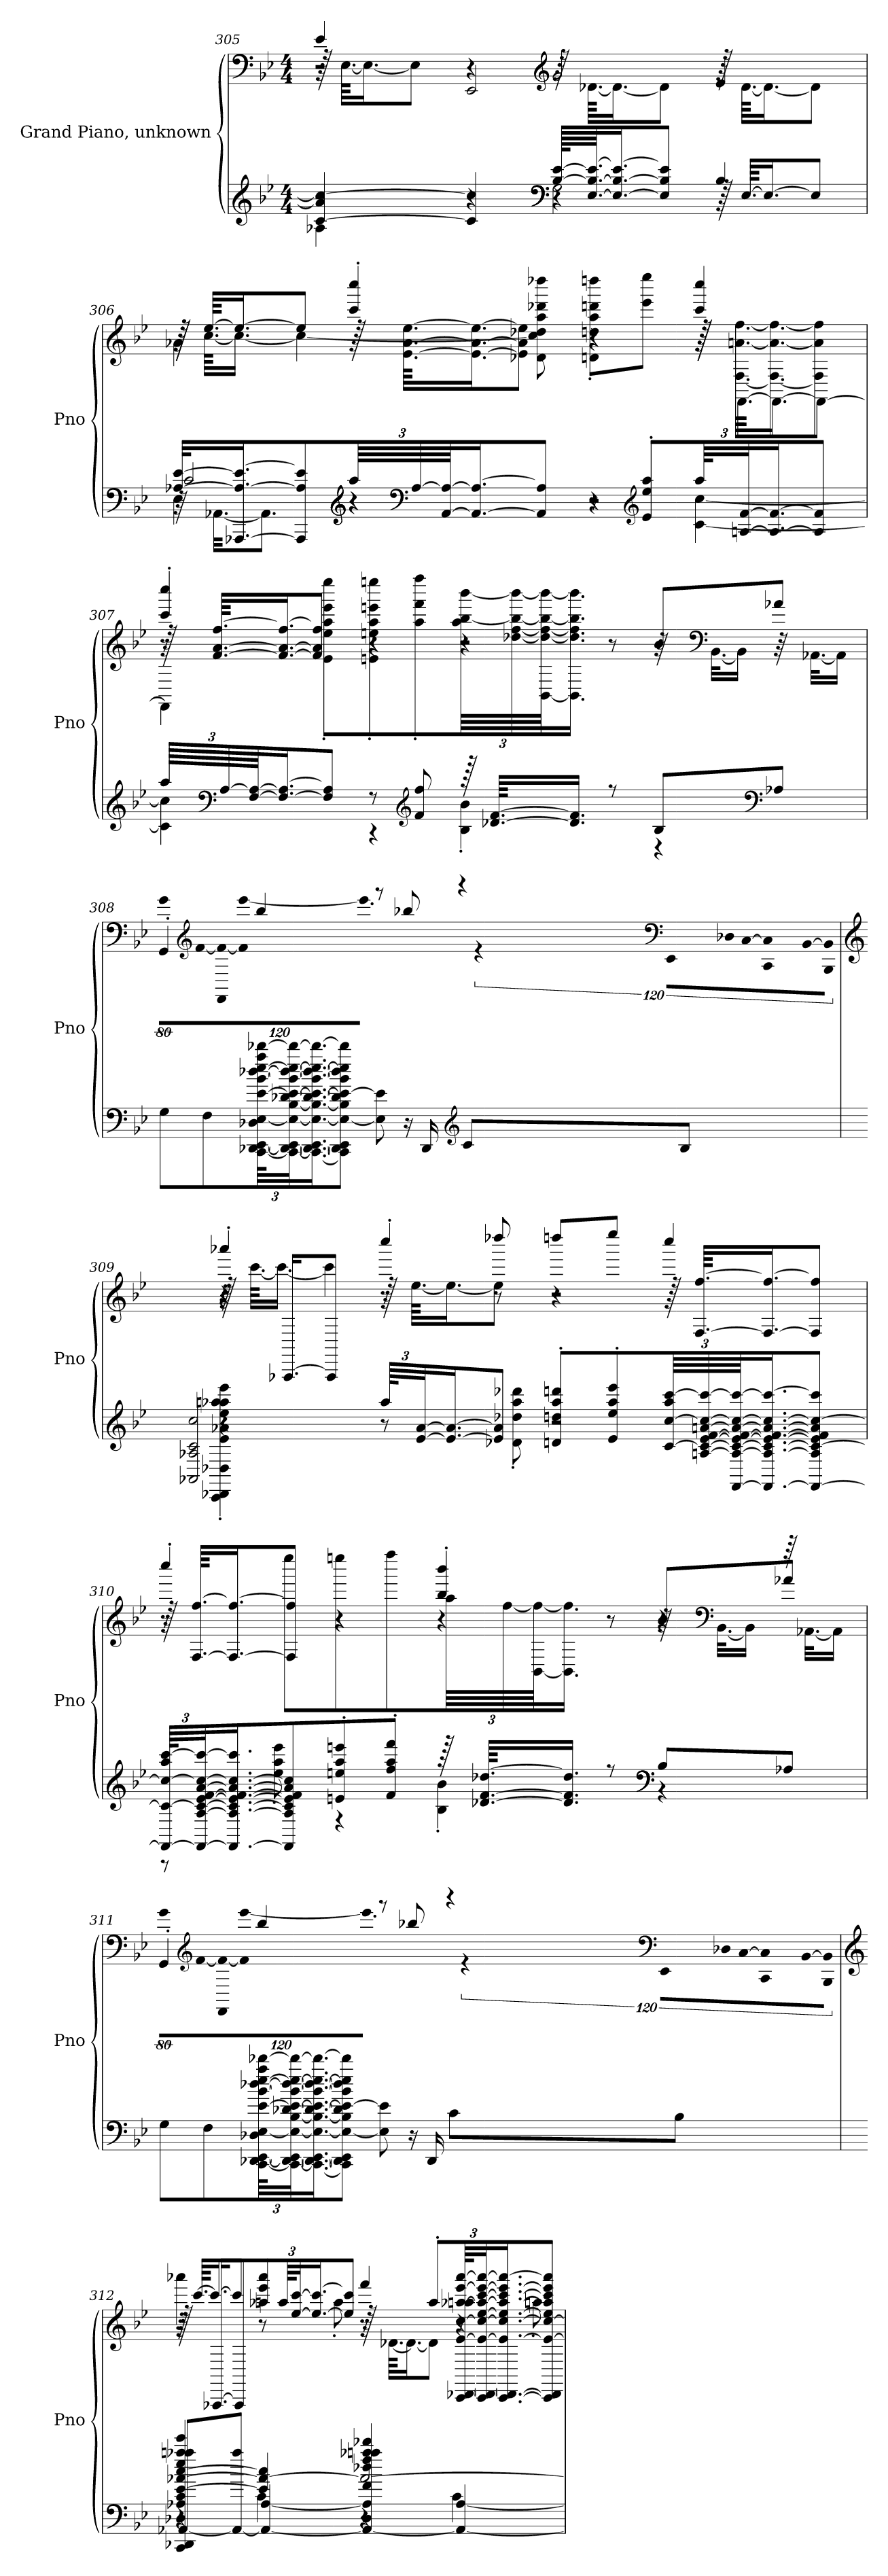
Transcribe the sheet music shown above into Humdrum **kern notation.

**kern	**kern
*part1	*part1
*staff2	*staff1
*I"Grand Piano, unknown	*
*I'Pno	*
!!LO:LB:g=z
*clefG2	*clefF4
*k[b-e-]	*k[b-e-]
*M4/4	*M4/4
=305	=305
*^	*^
*	*^	*	*^
[4c/ 4a-/] 4cc/_	4A-X\	2r	2r	128r	4e-/
.	.	.	.	[64.E-\KKLL	.
.	.	.	.	16.E-\J_	.
.	.	.	.	8E-\J]	.
4c/] 4cc/]	4r	.	.	4r	2EE-/
*clefF4	*	*	*clefG2	*	*
[128B-/ [128e-/KLLLL	2G\	4r	2g/	128r	.
[64.E-/ 64.B-/_ 64.e-/_JJ	.	.	.	[64.d-X\KKLL	.
16.E-/_ 16.B-/_ 16.e-/_J	.	.	.	16.d-\J_	.
8E-/] 8B-/] 8e-/]J	.	.	.	8d-\J]	.
128r	.	4B-/	.	128r	4e-/
[64.E-/KKLL	.	.	.	[64.d-\KKLL	.
16.E-/J_	.	.	.	16.d-\J_	.
8E-/J]	.	.	.	8d-\J]	.
!!LO:LB:g=z	!!	!!
=306	=306	=306	=306	=306	=306
*	*	*^	*	*	*
[32A-X/ [32e-/KLL	4E-\	2c/	64r	128r	128r	4a-X\
.	.	.	.	[64.ee-/KKLL	[64.cc\KKLL	.
.	.	.	[32.AA-X\KKL	.	.	.
[16.AAA-X/ 16.A-/_ 16.e-/_J	.	.	.	16.ee-/J_	16.cc\JJ_	.
.	.	.	8.AA-\J]	.	.	.
8AAA-/] 8A-/] 8e-/]	.	.	.	8ee-/J]	4cc\_	.
*clefG2	*	*	*	*	*	*
*Xbrackettup	*	*	*	*	*	*
96aa/LLL	4r	.	4r	4ccc/' 4cccc/'	.	128r
.	.	.	.	.	.	[64.e-\ [64.a-\ [64.ee-\KKLL
*clefF4	*	*	*	*	*	*
[96A-/	.	.	.	.	.	.
[96AA-/ 96A-/_JJ	.	.	.	.	.	.
16.AA-/_ 16.A-/_J	.	.	.	.	.	16.e-\_ 16.a-\_ 16.ee-\_J
8AA-/] 8A-/]J	.	.	.	.	8d-X\ 8cc\] 8dd-X\ 8aa\ 8ddd-X\ 8dddd-X\	8e-\] 8a-\] 8ee-\]J
8r	4r	2r	2r	4r	8dn\' 8ddn\' 8aa\' 8dddn\' 8ddddn\'L	4r
*clefG2	*	*	*	*	*	*
8e-/' 8ee-/' 8aa/'L	.	.	.	.	8eee-\ 8eeee-\J	.
96aa/KLL	[4c\ [4cc\	.	.	4ccc/ 4cccc/	128r	128r
.	.	.	.	.	[64.F\ [64.an\ [64.ff\KKLL	[64.FF\KKLL
[48An/ [48f/J	.	.	.	.	.	.
16.A/_ 16.f/_J	.	.	.	.	16.F\_ 16.a\_ 16.ff\_J	16.FF\J_
8A/] 8f/]J	.	.	.	.	8F\] 8a\] 8ff\]J	8FF\J_
*	*v	*v	*v	*	*	*
!!LO:PB:g=z
=307	=307	=307	=307	=307
*	*	*	*	*^
96aa/LLLL	4c\] 4cc\]	4ccc/' 4cccc/'	8r	128r	4FF\]
.	.	.	.	[64.f/ [64.a/ [64.ff/KKLL	.
*clefF4	*	*	*	*	*
[96A/	.	.	.	.	.
[96F/ 96A/_JJ	.	.	.	.	.
16.F/_ 16.A/_J	.	.	.	16.f/_ 16.a/_ 16.ff/_J	.
8F/] 8A/]J	.	.	8e-\' 8ee-\' 8aa\' 8eee-\' 8eeee-\'L	8f/] 8a/] 8ff/]J	.
8r	4r	4r	8en\' 8een\' 8aa\' 8eeen\' 8eeeen\'	4r	4r
*clefG2	*	*	*	*	*
8f/ 8ff/	.	.	8aa\' 8fff\' 8ffff\'	.	.
*	*	*	*Xbrackettup	*	*
128r	4B-\' 4b-\'	2r	96aa\ [96bb-\ [96bbb-\LLL	4r	2r
[64.d-X/ [64.f/KKLL	.	.	.	.	.
.	.	.	[96dd-X\ [96ff\ 96bb-\_ 96bbb-\_	.	.
.	.	.	[96BB-\ 96dd-\_ 96ff\_ 96bb-\_ 96bbb-\_JJ	.	.
16.d-/] 16.f/]JJ	.	.	16.BB-\] 16.dd-\] 16.ff\] 16.bb-\] 16.bbb-\]JJ	.	.
8r	.	.	8r	.	.
8B-/L	4r	.	64r	8b-/L	.
*	*	*clefF4	*	*	*
.	.	.	[32.BB-\KLL	.	.
.	.	.	16BB-\JJ]	.	.
*clefF4	*	*	*	*	*
8A-X/J	.	.	64r	8a-X/J	.
.	.	.	[32.AA-X\KLL	.	.
.	.	.	16AA-\JJ]	.	.
*v	*v	*	*	*	*
*	*	*v	*v	*v
!!LO:LB:g=z
=308	=308	=308
*	*	*brackettup
!	!	!LO:N:vis=8
1920ryy	4GG'/	640%71g\L
8G\L	.	.
*	*clefG2	*
!	!	!LO:N:vis=16
.	.	[1920%107f\L
8F\	.	.
!	!	!LO:N:vis=16
.	.	1920%107FF\ 1920%107f\_J
!	!	!LO:N:vis=8
.	.	640%71f\] [640%71eee-\
.	4bb-/	.
[96CC\ [96DD-X\ [96EE-\ 96D-X\ [96E-\ [96e-\ [96b-\ [96dd-X\ [96ee-\ 96aa\ [96ddd-X\KLL	.	.
48CC\_ 48DD-\_ 48EE-\_ 48E-\_ [48B-\ [48d-X\ 48e-\_ 48b-\_ 48dd-\_ 48ee-\_ 48ddd-\_J	.	.
16.CC\_ 16.DD-\_ 16.EE-\_ 16.E-\_ 16.B-\_ 16.d-\_ 16.e-\_ 16.b-\_ 16.dd-\_ 16.ee-\_ 16.ddd-\_J	.	.
.	.	9.eee-\J]
8CC\] 8DD-\] 8EE-\] 8E-\_ 8B-\] 8d-\] 8e-\_ 8b-\] 8dd-\] 8ee-\] 8ddd-\]J	.	.
!	!	!LO:N:vis=16
.	8r	1920%107r
8E-\] 8e-\]	.	.
*	*clefF4	*
!	!	!LO:N:vis=8
.	.	640%71EE-\L
.	8d-X/	.
16r	.	.
!	!	!LO:N:vis=16
.	.	1920%107D-X\L
16DD-/	.	.
!	!	!LO:N:vis=16
.	.	[1920%107C\J
.	4r	.
*clefG2	*	*
8c/L	.	.
!	!	!LO:N:vis=8
.	.	640%71CC\ 640%71C\]
8B-/J	.	.
!	!	!LO:N:vis=16
.	.	[1920%107BB-\L
!	!	!LO:N:vis=16
.	.	1920%107BBB-\ 1920%107BB-\]JJ
.	1920ryy	.
*	*v	*v
!!LO:LB:g=z
=309	=309
*	*clefG2
*^	*^
*	*^	*	*^
*	*	*	*	*	*^
4r	4CC\' 4DD-X\' 4D-X\' 4e-\' 4a-X\' 4ee-\' 4aa-X\' 4aan\' 4eee-\'	2AA-X/ 2A-X/ 2c/ 2cc/	4aaa-X'/	128r	32r	4r
.	.	.	.	[64.ccc\KKLL	.	.
.	.	.	.	16.ccc\JJ_	[16.AAA-X/KL	.
.	.	.	.	4ccc\]	8AAA-/J]	.
96aa/KLLL	8r	.	4cccc'/	.	8r	128r
.	.	.	.	.	.	[64.ee-\KKLL
[48e-/ [48a-/J	.	.	.	.	.	.
16.e-/_ 16.a-/_J	.	.	.	.	.	16.ee-\J_
8e-/] 8a-/]J	8d-X\' 8dd-X\' 8aa\' 8ddd-X\'	.	.	8r	8dddd-X/	8ee-\J]
8dn/' 8ddn/' 8aa/' 8dddn/'L	2r	2r	4r	2r	8ddddn/L	2r
8e-/' 8ee-/' 8aa/' 8eee-/'	.	.	.	.	8eeee-/J	.
[96c/ [96cc/ 96aa/ [96ccc/LLL	.	.	4cccc/	.	128r	.
.	.	.	.	.	[64.F/ [64.ff/KKLL	.
[96An/ 96c/_ [96e-/ [96f/ [96an/ 96cc/_ 96ccc/_	.	.	.	.	.	.
[96FF/ 96A/_ 96c/_ 96e-/_ 96f/_ 96a/_ 96cc/_ 96ccc/_JJ	.	.	.	.	.	.
16.FF/_ 16.A/_ 16.c/_ 16.e-/_ 16.f/_ 16.a/_ 16.cc/_ 16.ccc/_J	.	.	.	.	16.F/_ 16.ff/_J	.
8FF/_ 8A/] 8c/_ 8e-/] 8f/] 8a/] 8cc/_ 8ccc/]J	.	.	.	.	8F/] 8ff/]J	.
*	*v	*v	*	*	*	*
*	*	*	*	*v	*v
!!LO:PB:g=z
=310	=310	=310	=310	=310
96FF/_ 96c/_ 96cc/_ 96aa/ [96ccc/KLLL	8r	4cccc'/	8r	128r
.	.	.	.	[64.F/ [64.ff/KKLL
48FF/_ [48A/ 48c/_ [48e-/ [48f/ [48a/ 48cc/_ 48ccc/_J	.	.	.	.
16.FF/_ 16.A/_ 16.c/_ 16.e-/_ 16.f/_ 16.a/_ 16.cc/_ 16.ccc/]J	.	.	.	16.F/_ 16.ff/_J
8FF/] 8A/] 8c/] 8e-/] 8f/] 8a/] 8cc/]	8ee-\' 8aa\' 8eee-\'	.	8eeee-\L	8F/] 8ff/]J
8en/' 8een/' 8aa/' 8eeen/'	4r	4r	8eeeen\	4r
8f/' 8ff/' 8aa/' 8fff/'J	.	.	8ffff\	.
*	*	*	*Xbrackettup	*
128r	4B-\' 4b-\'	4bb-/' 4bbb-/'	96aa\LLL	4r
[64.d-X/ [64.f/ [64.dd-X/KKLL	.	.	.	.
.	.	.	[96ff\	.
.	.	.	[96BB-\ 96ff\_JJ	.
16.d-/] 16.f/] 16.dd-/]JJ	.	.	16.BB-\] 16.ff\]JJ	.
8r	.	.	8r	.
*clefF4	*	*	*	*
8B-/L	4r	4r	64r	8b-/L
*	*	*clefF4	*	*
.	.	.	[32.BB-\KLL	.
.	.	.	16BB-\JJ]	.
8A-X/J	.	.	64r	8a-X/J
.	.	.	[32.AA-X\KLL	.
.	.	.	16AA-\JJ]	.
*v	*v	*	*	*
*	*	*v	*v
!!LO:LB:g=z
=311	=311	=311
*	*	*brackettup
!	!	!LO:N:vis=8
1920ryy	4GG'/	640%71g\L
8G\L	.	.
*	*clefG2	*
!	!	!LO:N:vis=16
.	.	[1920%107f\L
8F\	.	.
!	!	!LO:N:vis=16
.	.	1920%107FF\ 1920%107f\_J
!	!	!LO:N:vis=8
.	.	640%71f\] [640%71eee-\
.	4bb-/	.
[96CC\ [96DD-X\ [96EE-\ 96D-X\ [96E-\ [96e-\ [96b-\ [96dd-X\ [96ee-\ 96aa\ [96ddd-X\KLL	.	.
48CC\_ 48DD-\_ 48EE-\_ 48E-\_ [48B-\ [48d-X\ 48e-\_ 48b-\_ 48dd-\_ 48ee-\_ 48ddd-\_J	.	.
16.CC\_ 16.DD-\_ 16.EE-\_ 16.E-\_ 16.B-\_ 16.d-\_ 16.e-\_ 16.b-\_ 16.dd-\_ 16.ee-\_ 16.ddd-\_J	.	.
.	.	9.eee-\J]
8CC\] 8DD-\] 8EE-\] 8E-\_ 8B-\] 8d-\] 8e-\_ 8b-\] 8dd-\] 8ee-\] 8ddd-\]J	.	.
!	!	!LO:N:vis=16
.	8r	1920%107r
8E-\] 8e-\]	.	.
*	*clefF4	*
!	!	!LO:N:vis=8
.	.	640%71EE-\L
.	8d-X/	.
16r	.	.
!	!	!LO:N:vis=16
.	.	1920%107D-X\L
16DD-/	.	.
!	!	!LO:N:vis=16
.	.	[1920%107C\J
.	4r	.
8c\L	.	.
!	!	!LO:N:vis=8
.	.	640%71CC\ 640%71C\]
8B-\J	.	.
!	!	!LO:N:vis=16
.	.	[1920%107BB-\L
!	!	!LO:N:vis=16
.	.	1920%107BBB-\ 1920%107BB-\]JJ
.	1920ryy	.
*	*v	*v
!!LO:LB:g=z
=312	=312
*	*clefG2
*^	*^
*	*^	*	*^
4CC/ 4DD-X/ 4D-X/ 4A-X/ 4c/ [4e-/ [4a-X/ [4cc/ 4ee-/ 4aa-X/ 4aan/ 4eee-/	[8AA-X/L	4r	128r	4aaa-X\	32r
.	.	.	[64.ccc/KKLL	.	.
.	.	.	16.ccc/J_	.	[16.AAA-X/KL
.	8AA-/_ 8aa/J	.	8ccc/J]	.	8AAA-/]
*	*	*	*	*	*Xbrackettup
4e-/] 4a-/_ 4cc/]	4AA-/_ [4A-/	4c\	4aa-X/ 4eee-/ 4aaa-/	8r	96aan/KLL
.	.	.	.	.	[48ee-/ [48ccc/J
.	.	.	.	.	16.ee-/_ 16.ccc/_J
.	.	.	.	8aa'\	8ee-/] 8ccc/]J
2a-/_	4AA-/_ 4D-/ 4A-/] 4f/ 4dd-X/ 4ff/ 4aa-X/ 4aan/ 4ddd-X/	4r	4fff/	128r	8r
.	.	.	.	[64.d-X\KKLL	.
.	.	.	.	16.d-\J_	.
.	.	.	.	8d-\J]	8aa'/L
.	4AA-/_ [4A-/	4c\	4r	8r	[96CC/ [96DD-X/ [96e-/ [96cc/ [96aa-X/ 96aan/ [96eee-/ [96aaa-/KLL
.	.	.	.	.	48CC/_ 48DD-/_ 48e-/_ 48cc/_ [48ee-/ 48aa-/_ [48ccc/ 48eee-/_ 48aaa-/_J
.	.	.	.	.	16.CC/_ 16.DD-/_ 16.e-/_ 16.cc/_ 16.ee-/_ 16.aa-/_ 16.ccc/_ 16.eee-/_ 16.aaa-/_J
.	.	.	.	8aan'\	8CC/] 8DD-/] 8e-/_ 8cc/_ 8ee-/] 8aa-/] 8ccc/] 8eee-/] 8aaa-/]J
*v	*v	*v	*	*	*
*	*v	*v	*v
=	=
*-	*-
